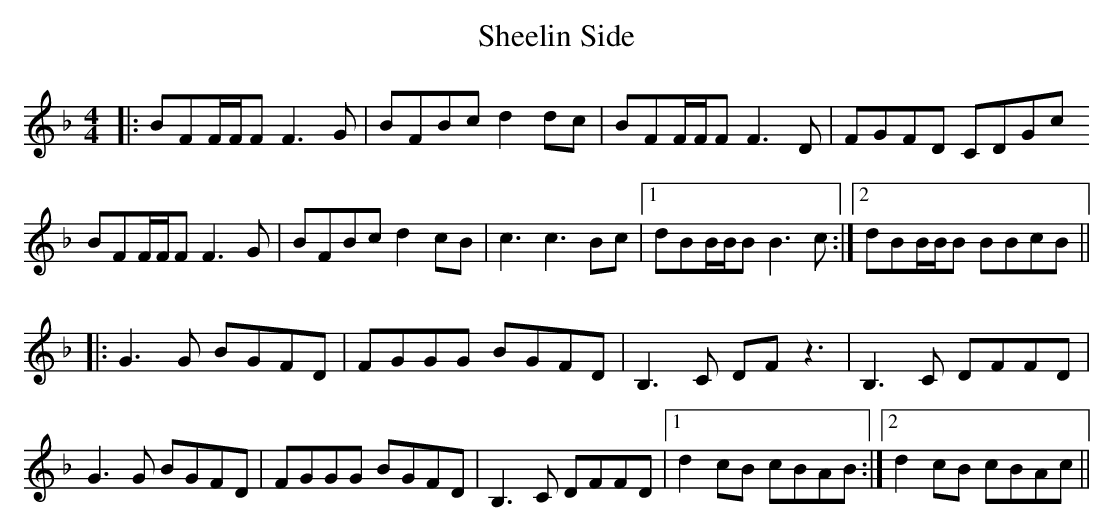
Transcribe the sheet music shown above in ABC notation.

X:1
T: Sheelin Side
M: 4/4
L: 1/8
K: Fmaj
|:BFF/F/F F3 G|BFBc d2 dc|BFF/F/F F3 D|FGFD CDGc
BFF/F/F F3 G|BFBc d2 cB|c3 c3 Bc|1 dBB/B/B B3 c:|2 dBB/B/B BBcB||
|:G3G BGFD|FGGG BGFD|B,3C DFz3|B,3C DFFD|
G3G BGFD|FGGG BGFD|B,3C DFFD|1 d2 cB cBAB:|2 d2 cB cBAc||
